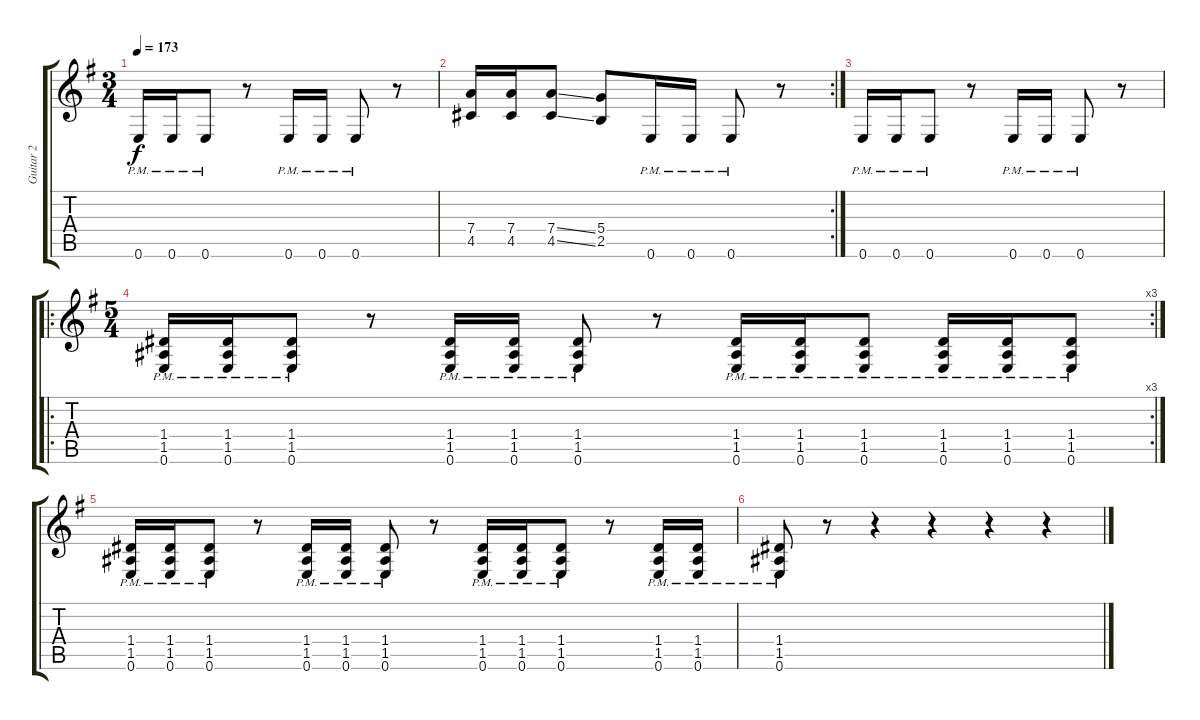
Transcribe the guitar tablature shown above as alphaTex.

\track ("Guitar 2" "Guitar 2") {instrument distortionguitar}
\staff {score tabs}
\tuning (E4 B3 G3 D3 A2 E2) {hide}
\ts (3 4)
\tempo 173
\clef g2
\ks eminor
0.6{pm}.16{dy f} 0.6{pm}.16 0.6{pm}.8 r.8 0.6{pm}.16 0.6{pm}.16 0.6{pm}.8 r.8 |
\rc 2
(7.4 4.5).16 (7.4 4.5).16 (7.4{ss} 4.5{ss}).8 (5.4 2.5).8 0.6{pm}.16 0.6{pm}.16 0.6{pm}.8 r.8 |
0.6{pm}.16 0.6{pm}.16 0.6{pm}.8 r.8 0.6{pm}.16 0.6{pm}.16 0.6{pm}.8 r.8 |
\ro
\rc 3
\ts (5 4)
(1.4{pm} 1.5{pm} 0.6{pm}).16 (1.4{pm} 1.5{pm} 0.6{pm}).16 (1.4{pm} 1.5{pm} 0.6{pm}).8 r.8 (1.4{pm} 1.5{pm} 0.6{pm}).16 (1.4{pm} 1.5{pm} 0.6{pm}).16 (1.4{pm} 1.5{pm} 0.6{pm}).8 r.8 (1.4{pm} 1.5{pm} 0.6{pm}).16 (1.4{pm} 1.5{pm} 0.6{pm}).16 (1.4{pm} 1.5{pm} 0.6{pm}).8 (1.4{pm} 1.5{pm} 0.6{pm}).16 (1.4{pm} 1.5{pm} 0.6{pm}).16 (1.4{pm} 1.5{pm} 0.6{pm}).8 |
(1.4{pm} 1.5{pm} 0.6{pm}).16 (1.4{pm} 1.5{pm} 0.6{pm}).16 (1.4{pm} 1.5{pm} 0.6{pm}).8 r.8 (1.4{pm} 1.5{pm} 0.6{pm}).16 (1.4{pm} 1.5{pm} 0.6{pm}).16 (1.4{pm} 1.5{pm} 0.6{pm}).8 r.8 (1.4{pm} 1.5{pm} 0.6{pm}).16 (1.4{pm} 1.5{pm} 0.6{pm}).16 (1.4{pm} 1.5{pm} 0.6{pm}).8 r.8 (1.4{pm} 1.5{pm} 0.6{pm}).16 (1.4{pm} 1.5{pm} 0.6{pm}).16 |
(1.4{pm} 1.5{pm} 0.6{pm}).8 r.8 r.4 r.4 r.4 r.4
